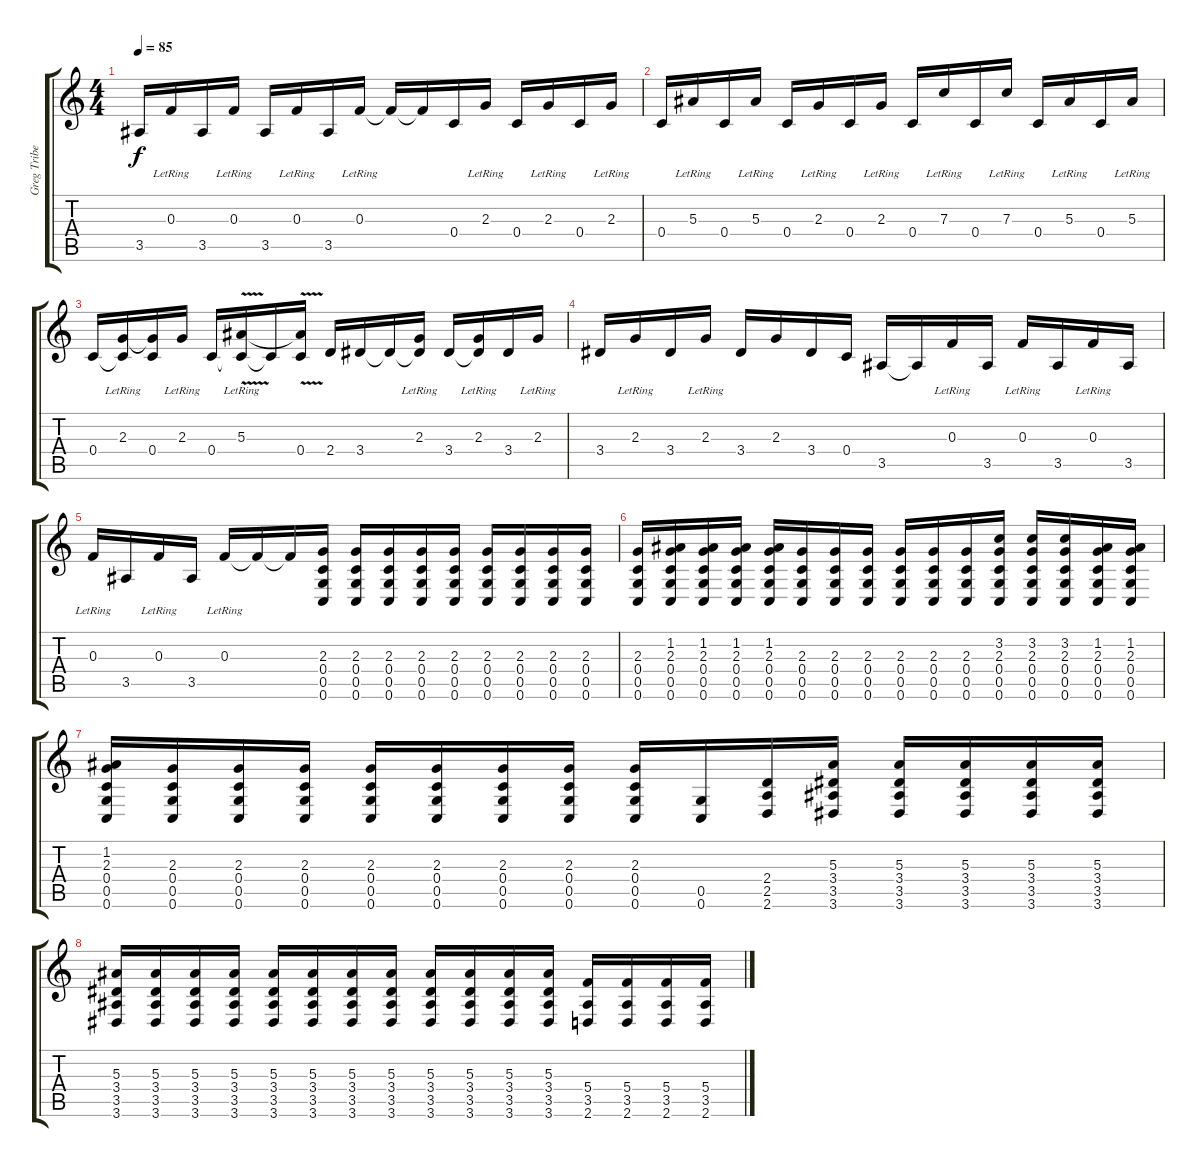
\track ("Greg Tribett" "Greg Tribe") {instrument electricguitarclean}
\staff {score tabs}
\tuning (D4 A3 F3 C3 G2 C2) {hide}
\ts (4 4)
\tempo 85
\clef g2
\ks c
3.5.16{dy f} 0.3{lr}.16 3.5.16 0.3{lr}.16 3.5.16 0.3{lr}.16 3.5.16 0.3{lr}.16 0.3{t}.16 0.3{t}.16 0.4.16 2.3{lr}.16 0.4.16 2.3{lr}.16 0.4.16 2.3{lr}.16 |
0.4.16 5.3{lr}.16 0.4.16 5.3{lr}.16 0.4.16 2.3{lr}.16 0.4.16 2.3{lr}.16 0.4.16 7.3{lr}.16 0.4.16 7.3{lr}.16 0.4.16 5.3{lr}.16 0.4.16 5.3{lr}.16 |
0.4.16 (2.3{lr} 0.4{t}).16 (2.3{t} 0.4).16 2.3{lr}.16 0.4.16 (5.3{v lr} 0.4{t}).16 0.4{t}.16 (5.3{t} 0.4).16 2.4.16 3.4.16 3.4{t}.16 (2.3{lr} 3.4{t}).16 3.4.16 (2.3{lr} 3.4{t}).16 3.4.16 2.3{lr}.16 |
3.4.16 2.3{lr}.16 3.4.16 2.3{lr}.16 3.4.16 2.3.16 3.4.16 0.4.16 3.5.16 3.5{t}.16 0.3{lr}.16 3.5.16 0.3{lr}.16 3.5.16 0.3{lr}.16 3.5.16 |
0.3{lr}.16 3.5.16 0.3{lr}.16 3.5.16 0.3{lr}.16 0.3{t}.16 0.3{t}.16 (2.3 0.4 0.5 0.6).16{instrument electricguitarclean} (2.3 0.4 0.5 0.6).16 (2.3 0.4 0.5 0.6).16 (2.3 0.4 0.5 0.6).16 (2.3 0.4 0.5 0.6).16 (2.3 0.4 0.5 0.6).16 (2.3 0.4 0.5 0.6).16 (2.3 0.4 0.5 0.6).16 (2.3 0.4 0.5 0.6).16 |
(2.3 0.4 0.5 0.6).16{instrument electricguitarclean} (1.2 2.3 0.4 0.5 0.6).16 (1.2 2.3 0.4 0.5 0.6).16 (1.2 2.3 0.4 0.5 0.6).16 (1.2 2.3 0.4 0.5 0.6).16 (2.3 0.4 0.5 0.6).16 (2.3 0.4 0.5 0.6).16 (2.3 0.4 0.5 0.6).16 (2.3 0.4 0.5 0.6).16 (2.3 0.4 0.5 0.6).16{instrument electricguitarclean} (2.3 0.4 0.5 0.6).16 (3.2 2.3 0.4 0.5 0.6).16 (3.2 2.3 0.4 0.5 0.6).16 (3.2 2.3 0.4 0.5 0.6).16 (1.2 2.3 0.4 0.5 0.6).16 (1.2 2.3 0.4 0.5 0.6).16 |
(1.2 2.3 0.4 0.5 0.6).16 (2.3 0.4 0.5 0.6).16 (2.3 0.4 0.5 0.6).16 (2.3 0.4 0.5 0.6).16 (2.3 0.4 0.5 0.6).16 (2.3 0.4 0.5 0.6).16 (2.3 0.4 0.5 0.6).16 (2.3 0.4 0.5 0.6).16 (2.3 0.4 0.5 0.6).16 (0.5 0.6).16 (2.4 2.5 2.6).16 (5.3 3.4 3.5 3.6).16 (5.3 3.4 3.5 3.6).16 (5.3 3.4 3.5 3.6).16 (5.3 3.4 3.5 3.6).16 (5.3 3.4 3.5 3.6).16 |
(5.3 3.4 3.5 3.6).16 (5.3 3.4 3.5 3.6).16 (5.3 3.4 3.5 3.6).16 (5.3 3.4 3.5 3.6).16 (5.3 3.4 3.5 3.6).16 (5.3 3.4 3.5 3.6).16 (5.3 3.4 3.5 3.6).16 (5.3 3.4 3.5 3.6).16 (5.3 3.4 3.5 3.6).16 (5.3 3.4 3.5 3.6).16 (5.3 3.4 3.5 3.6).16 (5.3 3.4 3.5 3.6).16 (5.4 3.5 2.6).16 (5.4 3.5 2.6).16 (5.4 3.5 2.6).16 (5.4 3.5 2.6).16
